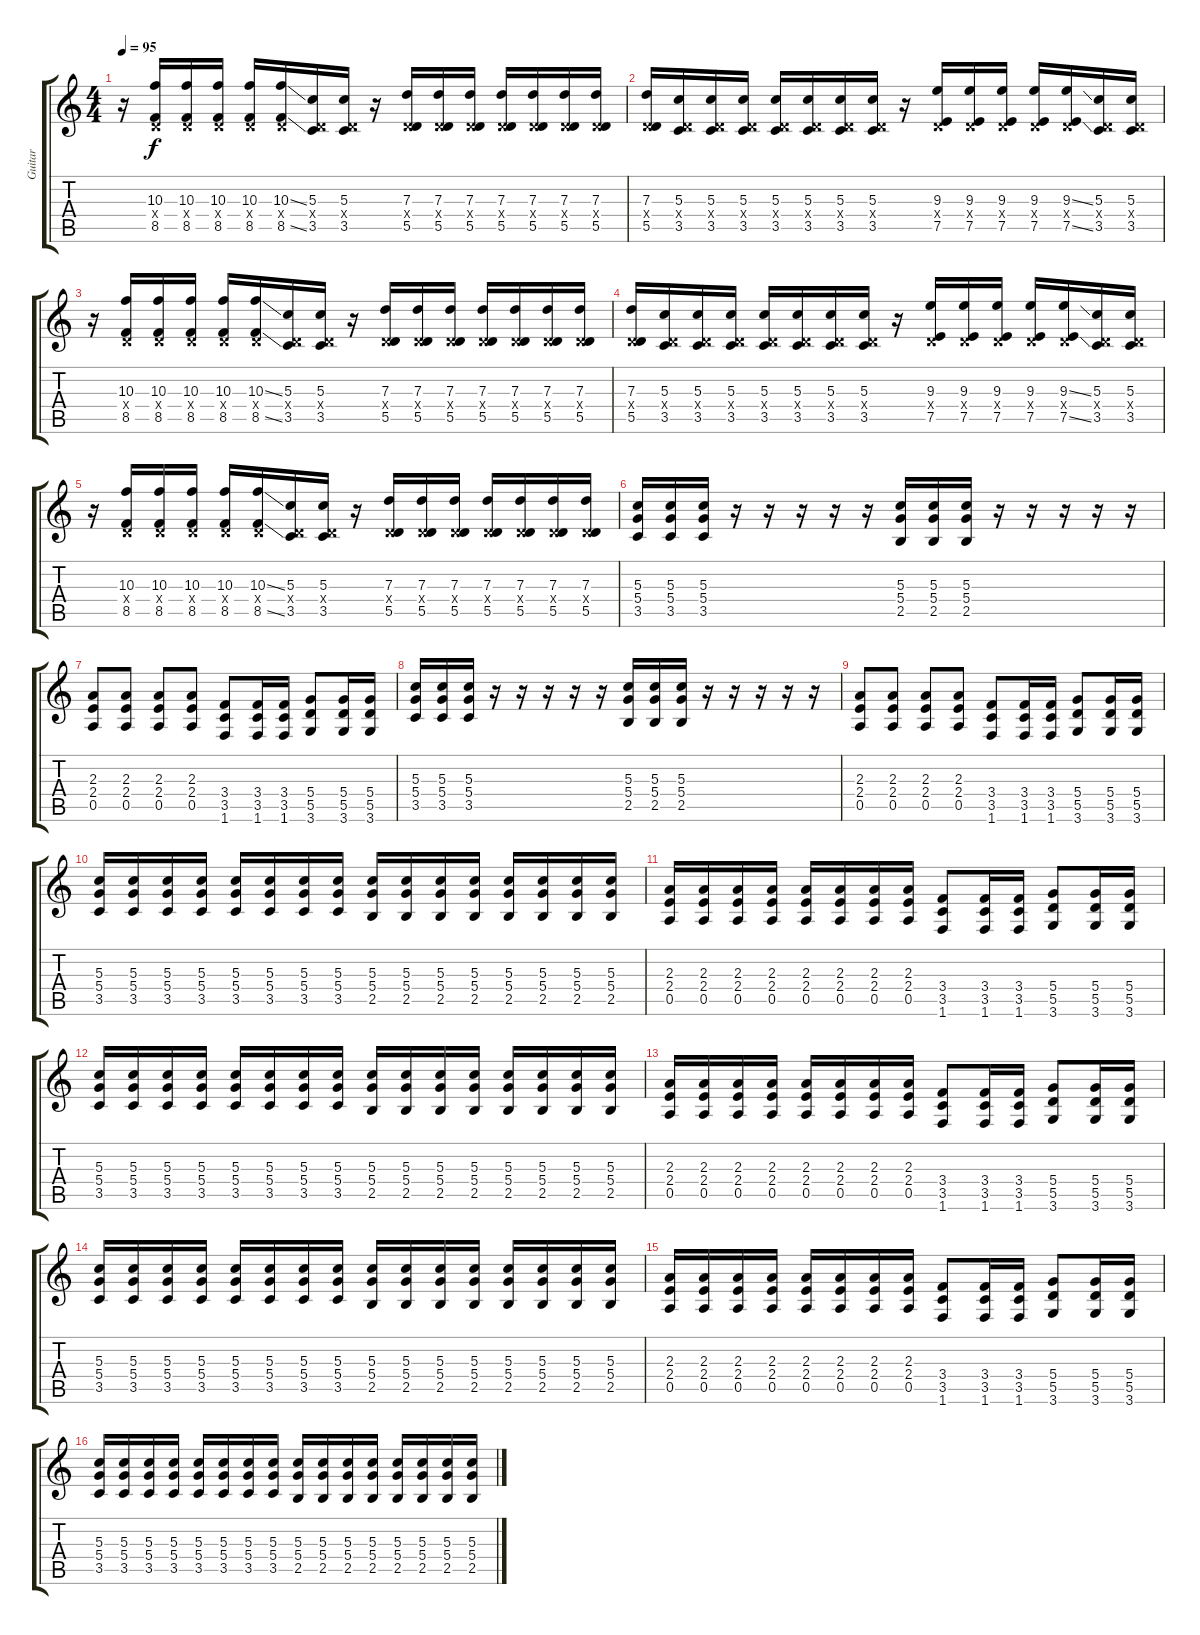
\track ("Guitar" "Guitar") {instrument distortionguitar}
\staff {score tabs}
\tuning (E4 B3 G3 D3 A2 E2) {hide}
\ts (4 4)
\tempo 95
\clef g2
\ks c
r.16{dy f} (10.3 0.4{x} 8.5).16 (10.3 0.4{x} 8.5).16 (10.3 0.4{x} 8.5).16 (10.3 0.4{x} 8.5).16 (10.3{ss} 0.4{x} 8.5{ss}).16 (5.3 0.4{x} 3.5).16 (5.3 0.4{x} 3.5).16 r.16 (7.3 0.4{x} 5.5).16 (7.3 0.4{x} 5.5).16 (7.3 0.4{x} 5.5).16 (7.3 0.4{x} 5.5).16 (7.3 0.4{x} 5.5).16 (7.3 0.4{x} 5.5).16 (7.3 0.4{x} 5.5).16 |
(7.3 0.4{x} 5.5).16 (5.3 0.4{x} 3.5).16 (5.3 0.4{x} 3.5).16 (5.3 0.4{x} 3.5).16 (5.3 0.4{x} 3.5).16 (5.3 0.4{x} 3.5).16 (5.3 0.4{x} 3.5).16 (5.3 0.4{x} 3.5).16 r.16 (9.3 0.4{x} 7.5).16 (9.3 0.4{x} 7.5).16 (9.3 0.4{x} 7.5).16 (9.3 0.4{x} 7.5).16 (9.3{ss} 0.4{x} 7.5{ss}).16 (5.3 0.4{x} 3.5).16 (5.3 0.4{x} 3.5).16 |
r.16 (10.3 0.4{x} 8.5).16 (10.3 0.4{x} 8.5).16 (10.3 0.4{x} 8.5).16 (10.3 0.4{x} 8.5).16 (10.3{ss} 0.4{x} 8.5{ss}).16 (5.3 0.4{x} 3.5).16 (5.3 0.4{x} 3.5).16 r.16 (7.3 0.4{x} 5.5).16 (7.3 0.4{x} 5.5).16 (7.3 0.4{x} 5.5).16 (7.3 0.4{x} 5.5).16 (7.3 0.4{x} 5.5).16 (7.3 0.4{x} 5.5).16 (7.3 0.4{x} 5.5).16 |
(7.3 0.4{x} 5.5).16 (5.3 0.4{x} 3.5).16 (5.3 0.4{x} 3.5).16 (5.3 0.4{x} 3.5).16 (5.3 0.4{x} 3.5).16 (5.3 0.4{x} 3.5).16 (5.3 0.4{x} 3.5).16 (5.3 0.4{x} 3.5).16 r.16 (9.3 0.4{x} 7.5).16 (9.3 0.4{x} 7.5).16 (9.3 0.4{x} 7.5).16 (9.3 0.4{x} 7.5).16 (9.3{ss} 0.4{x} 7.5{ss}).16 (5.3 0.4{x} 3.5).16 (5.3 0.4{x} 3.5).16 |
r.16 (10.3 0.4{x} 8.5).16 (10.3 0.4{x} 8.5).16 (10.3 0.4{x} 8.5).16 (10.3 0.4{x} 8.5).16 (10.3{ss} 0.4{x} 8.5{ss}).16 (5.3 0.4{x} 3.5).16 (5.3 0.4{x} 3.5).16 r.16 (7.3 0.4{x} 5.5).16 (7.3 0.4{x} 5.5).16 (7.3 0.4{x} 5.5).16 (7.3 0.4{x} 5.5).16 (7.3 0.4{x} 5.5).16 (7.3 0.4{x} 5.5).16 (7.3 0.4{x} 5.5).16 |
(5.3 5.4 3.5).16 (5.3 5.4 3.5).16 (5.3 5.4 3.5).16 r.16 r.16 r.16 r.16 r.16 (5.3 5.4 2.5).16 (5.3 5.4 2.5).16 (5.3 5.4 2.5).16 r.16 r.16 r.16 r.16 r.16 |
(2.3 2.4 0.5).8 (2.3 2.4 0.5).8 (2.3 2.4 0.5).8 (2.3 2.4 0.5).8 (3.4 3.5 1.6).8 (3.4 3.5 1.6).16 (3.4 3.5 1.6).16 (5.4 5.5 3.6).8 (5.4 5.5 3.6).16 (5.4 5.5 3.6).16 |
(5.3 5.4 3.5).16 (5.3 5.4 3.5).16 (5.3 5.4 3.5).16 r.16 r.16 r.16 r.16 r.16 (5.3 5.4 2.5).16 (5.3 5.4 2.5).16 (5.3 5.4 2.5).16 r.16 r.16 r.16 r.16 r.16 |
(2.3 2.4 0.5).8 (2.3 2.4 0.5).8 (2.3 2.4 0.5).8 (2.3 2.4 0.5).8 (3.4 3.5 1.6).8 (3.4 3.5 1.6).16 (3.4 3.5 1.6).16 (5.4 5.5 3.6).8 (5.4 5.5 3.6).16 (5.4 5.5 3.6).16 |
(5.3 5.4 3.5).16 (5.3 5.4 3.5).16 (5.3 5.4 3.5).16 (5.3 5.4 3.5).16 (5.3 5.4 3.5).16 (5.3 5.4 3.5).16 (5.3 5.4 3.5).16 (5.3 5.4 3.5).16 (5.3 5.4 2.5).16 (5.3 5.4 2.5).16 (5.3 5.4 2.5).16 (5.3 5.4 2.5).16 (5.3 5.4 2.5).16 (5.3 5.4 2.5).16 (5.3 5.4 2.5).16 (5.3 5.4 2.5).16 |
(2.3 2.4 0.5).16 (2.3 2.4 0.5).16 (2.3 2.4 0.5).16 (2.3 2.4 0.5).16 (2.3 2.4 0.5).16 (2.3 2.4 0.5).16 (2.3 2.4 0.5).16 (2.3 2.4 0.5).16 (3.4 3.5 1.6).8 (3.4 3.5 1.6).16 (3.4 3.5 1.6).16 (5.4 5.5 3.6).8 (5.4 5.5 3.6).16 (5.4 5.5 3.6).16 |
(5.3 5.4 3.5).16 (5.3 5.4 3.5).16 (5.3 5.4 3.5).16 (5.3 5.4 3.5).16 (5.3 5.4 3.5).16 (5.3 5.4 3.5).16 (5.3 5.4 3.5).16 (5.3 5.4 3.5).16 (5.3 5.4 2.5).16 (5.3 5.4 2.5).16 (5.3 5.4 2.5).16 (5.3 5.4 2.5).16 (5.3 5.4 2.5).16 (5.3 5.4 2.5).16 (5.3 5.4 2.5).16 (5.3 5.4 2.5).16 |
(2.3 2.4 0.5).16 (2.3 2.4 0.5).16 (2.3 2.4 0.5).16 (2.3 2.4 0.5).16 (2.3 2.4 0.5).16 (2.3 2.4 0.5).16 (2.3 2.4 0.5).16 (2.3 2.4 0.5).16 (3.4 3.5 1.6).8 (3.4 3.5 1.6).16 (3.4 3.5 1.6).16 (5.4 5.5 3.6).8 (5.4 5.5 3.6).16 (5.4 5.5 3.6).16 |
(5.3 5.4 3.5).16 (5.3 5.4 3.5).16 (5.3 5.4 3.5).16 (5.3 5.4 3.5).16 (5.3 5.4 3.5).16 (5.3 5.4 3.5).16 (5.3 5.4 3.5).16 (5.3 5.4 3.5).16 (5.3 5.4 2.5).16 (5.3 5.4 2.5).16 (5.3 5.4 2.5).16 (5.3 5.4 2.5).16 (5.3 5.4 2.5).16 (5.3 5.4 2.5).16 (5.3 5.4 2.5).16 (5.3 5.4 2.5).16 |
(2.3 2.4 0.5).16 (2.3 2.4 0.5).16 (2.3 2.4 0.5).16 (2.3 2.4 0.5).16 (2.3 2.4 0.5).16 (2.3 2.4 0.5).16 (2.3 2.4 0.5).16 (2.3 2.4 0.5).16 (3.4 3.5 1.6).8 (3.4 3.5 1.6).16 (3.4 3.5 1.6).16 (5.4 5.5 3.6).8 (5.4 5.5 3.6).16 (5.4 5.5 3.6).16 |
(5.3 5.4 3.5).16 (5.3 5.4 3.5).16 (5.3 5.4 3.5).16 (5.3 5.4 3.5).16 (5.3 5.4 3.5).16 (5.3 5.4 3.5).16 (5.3 5.4 3.5).16 (5.3 5.4 3.5).16 (5.3 5.4 2.5).16 (5.3 5.4 2.5).16 (5.3 5.4 2.5).16 (5.3 5.4 2.5).16 (5.3 5.4 2.5).16 (5.3 5.4 2.5).16 (5.3 5.4 2.5).16 (5.3 5.4 2.5).16
